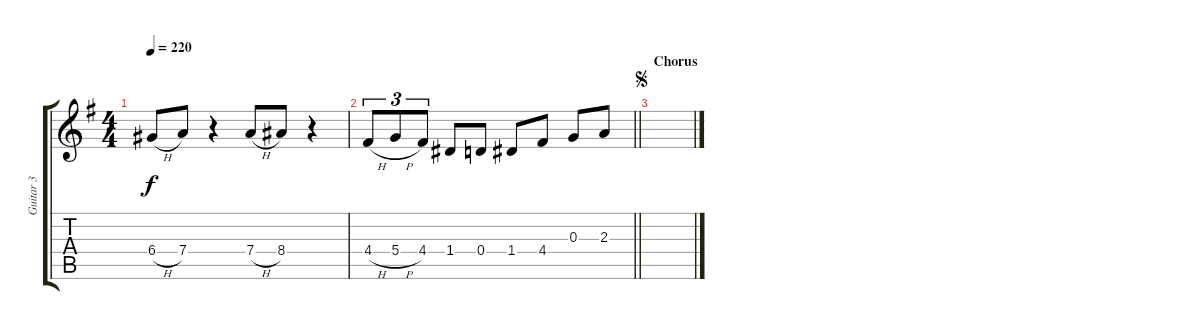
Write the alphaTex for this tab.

\track ("Guitar 3" "Guitar 3") {instrument distortionguitar}
\staff {score tabs}
\tuning (E4 B3 G3 D3 A2 D2) {hide}
\ts (4 4)
\tempo 220
\clef g2
\ks eminor
6.4{h}.8{dy f} 7.4.8 r.4 7.4{h}.8 8.4.8 r.4 |
\barLineRight lightlight
4.4{h}.8{tu (3 2)} 5.4{h}.8{tu (3 2)} 4.4.8{tu (3 2)} 1.4.8 0.4.8 1.4.8 4.4.8 0.3.8 2.3.8 |
\section ("" "Chorus")
\jump segno
